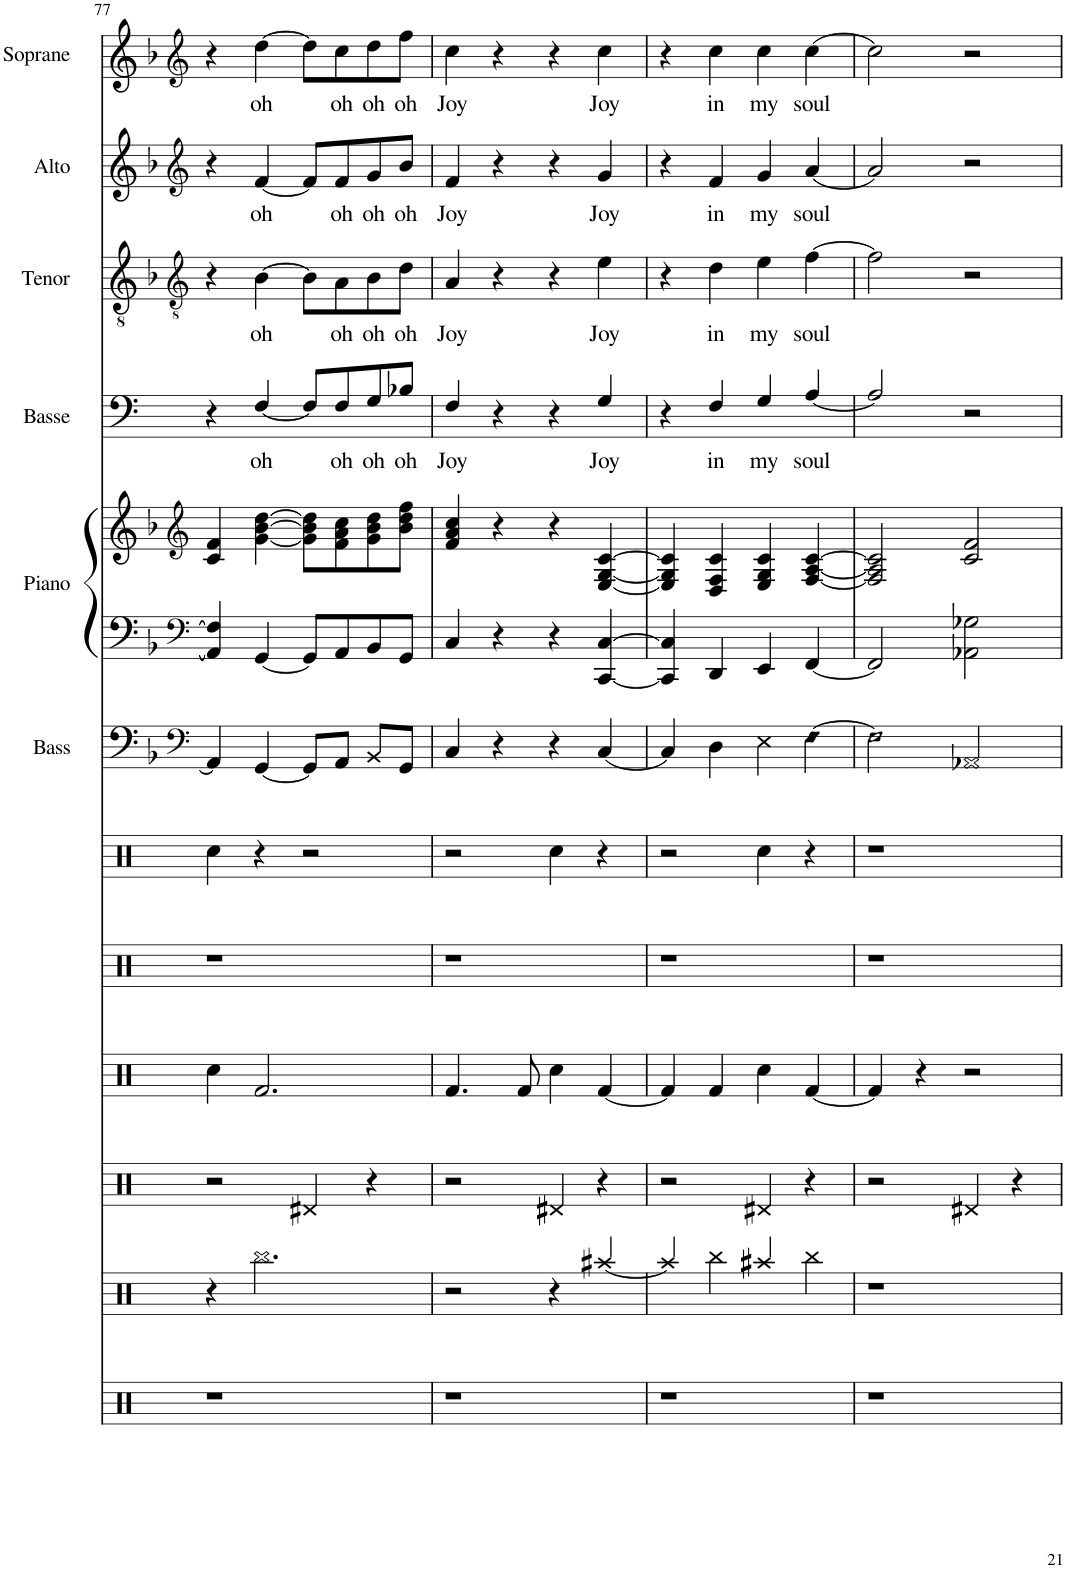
**kern	**kern	**kern	**kern	**kern	**kern	**kern	**kern	**kern	**kern	**text	**kern	**text	**kern	**text	**kern	**text
*part12	*part11	*part10	*part9	*part8	*part7	*part6	*part5	*part5	*part4	*part4	*part3	*part3	*part2	*part2	*part1	*part1
*staff13	*staff12	*staff11	*staff10	*staff9	*staff8	*staff7	*staff6	*staff5	*staff4	*staff4	*staff3	*staff3	*staff2	*staff2	*staff1	*staff1
*I"Acoustic Bass Drum	*I"Acoustic Bass Drum	*I"Acoustic Bass Drum	*I"Acoustic Bass Drum	*I"Acoustic Bass Drum	*I"Acoustic Bass Drum	*I"Basse acoustique	*I"Piano	*	*I"Bass	*	*I"Ténor	*	*I"Alto	*	*I"Soprano	*
*I'B Dr	*I'B Dr	*I'B Dr	*I'B Dr	*I'B Dr	*I'B Dr	*I'Bass	*I'Piano	*	*	*	*	*	*I'Alto	*	*	*
!!LO:PB:g=z
*clefF4	*clefF4	*clefF4	*clefFv4	*clefFv4	*clefFv4	*clefF4	*clefF4	*clefG2	*clefF4	*	*clefGv2	*	*clefG2	*	*clefG2	*
*k[]	*k[]	*k[]	*k[]	*k[]	*k[]	*k[b-]	*k[b-]	*k[b-]	*k[]	*	*k[b-]	*	*k[b-]	*	*k[b-]	*
*M4/4	*M4/4	*M4/4	*M4/4	*M4/4	*M4/4	*M4/4	*M4/4	*M4/4	*M4/4	*	*M4/4	*	*M4/4	*	*M4/4	*
=77	=77	=77	=77	=77	=77	=77	=77	=77	=77	=77	=77	=77	=77	=77	=77	=77
1r	4r	2r	4REE\	1r	4REE\	4AA/]	4AA/] 4F/]	4c/ 4f/	4r	.	4r	.	4r	.	4r	.
!	!	!	!	!	!	!	!	!	!	!LO:LY:b	!	!LO:LY:b	!	!LO:LY:b	!	!LO:LY:b
.	2.Rd\	.	2.RAAA/	.	4r	[4GG/	[4GG/	[4g\ [4b-\ [4dd\	[4F/	oh	[4B-\	oh	[4f/	oh	[4dd\	oh
.	.	4RFF/	.	.	2r	8GG/L]	8GG/L]	8g\] 8b-\] 8dd\]L	8F/L]	.	8B-\L]	.	8f/L]	.	8dd\L]	.
!	!	!	!	!	!	!	!	!	!	!LO:LY:b	!	!LO:LY:b	!	!LO:LY:b	!	!LO:LY:b
.	.	.	.	.	.	8AA/J	8AA/	8f\ 8a\ 8cc\	8F/	oh	8A\	oh	8f/	oh	8cc\	oh
!	!	!	!	!	!	!	!	!	!	!LO:LY:b	!	!LO:LY:b	!	!LO:LY:b	!	!LO:LY:b
.	.	4r	.	.	.	8BB-/L	8BB-/	8g\ 8b-\ 8dd\	8G/	oh	8B-\	oh	8g/	oh	8dd\	oh
!	!	!	!	!	!	!	!	!	!	!LO:LY:b	!	!LO:LY:b	!	!LO:LY:b	!	!LO:LY:b
.	.	.	.	.	.	8GG/J	8GG/J	8b-\ 8dd\ 8ff\J	8B-X/J	oh	8d\J	oh	8b-/J	oh	8ff\J	oh
=78	=78	=78	=78	=78	=78	=78	=78	=78	=78	=78	=78	=78	=78	=78	=78	=78
!	!	!	!	!	!	!	!	!	!	!LO:LY:b	!	!LO:LY:b	!	!LO:LY:b	!	!LO:LY:b
1r	2r	2r	4.RAAA/	1r	2r	4C/	4C/	4f/ 4a/ 4cc/	4F/	Joy	4A/	Joy	4f/	Joy	4cc\	Joy
.	.	.	.	.	.	4r	4r	4r	4r	.	4r	.	4r	.	4r	.
.	.	.	8RAAA/	.	.	.	.	.	.	.	.	.	.	.	.	.
.	4r	4RFF/	4REE\	.	4REE\	4r	4r	4r	4r	.	4r	.	4r	.	4r	.
!	!	!	!	!	!	!	!	!	!	!LO:LY:b	!	!LO:LY:b	!	!LO:LY:b	!	!LO:LY:b
.	[4Rc/	4r	[4RAAA/	.	4r	[4C/	[4CC/ [4C/	[4E/ [4G/ [4c/	4G/	Joy	4e\	Joy	4g/	Joy	4cc\	Joy
=79	=79	=79	=79	=79	=79	=79	=79	=79	=79	=79	=79	=79	=79	=79	=79	=79
1r	4Rc/]	2r	4RAAA/]	1r	2r	4C/]	4CC/] 4C/]	4E/] 4G/] 4c/]	4r	.	4r	.	4r	.	4r	.
!	!	!	!	!	!	!	!	!	!	!LO:LY:b	!	!LO:LY:b	!	!LO:LY:b	!	!LO:LY:b
.	4Rd\	.	4RAAA/	.	.	4D\	4DD/	4D/ 4F/ 4c/	4F/	in	4d\	in	4f/	in	4cc\	in
!	!	!	!	!	!	!	!	!	!	!LO:LY:b	!	!LO:LY:b	!	!LO:LY:b	!	!LO:LY:b
.	4Rc/	4RFF/	4REE\	.	4REE\	4E\	4EE/	4E/ 4G/ 4c/	4G/	my	4e\	my	4g/	my	4cc\	my
!	!	!	!	!	!	!LO:N:head=diamond	!	!	!	!LO:LY:b	!	!LO:LY:b	!	!LO:LY:b	!	!LO:LY:b
.	4Rd\	4r	[4RAAA/	.	4r	[4F\	[4FF/	[4F/ [4A/ [4c/	[4A/	soul	[4f\	soul	[4a/	soul	[4cc\	soul
=80	=80	=80	=80	=80	=80	=80	=80	=80	=80	=80	=80	=80	=80	=80	=80	=80
!	!	!	!	!	!	!LO:N:head=diamond	!	!	!	!	!	!	!	!	!	!
1r	1r	2r	4RAAA/]	1r	1r	2F\]	2FF/]	2F/] 2A/] 2c/]	2A/]	.	2f\]	.	2a/]	.	2cc\]	.
.	.	.	4r	.	.	.	.	.	.	.	.	.	.	.	.	.
.	.	4RFF/	2r	.	.	2AA-X/	2AA-X\ 2G-X\	2c/ 2f/	2r	.	2r	.	2r	.	2r	.
.	.	4r	.	.	.	.	.	.	.	.	.	.	.	.	.	.
=	=	=	=	=	=	=	=	=	=	=	=	=	=	=	=	=
*-	*-	*-	*-	*-	*-	*-	*-	*-	*-	*-	*-	*-	*-	*-	*-	*-
